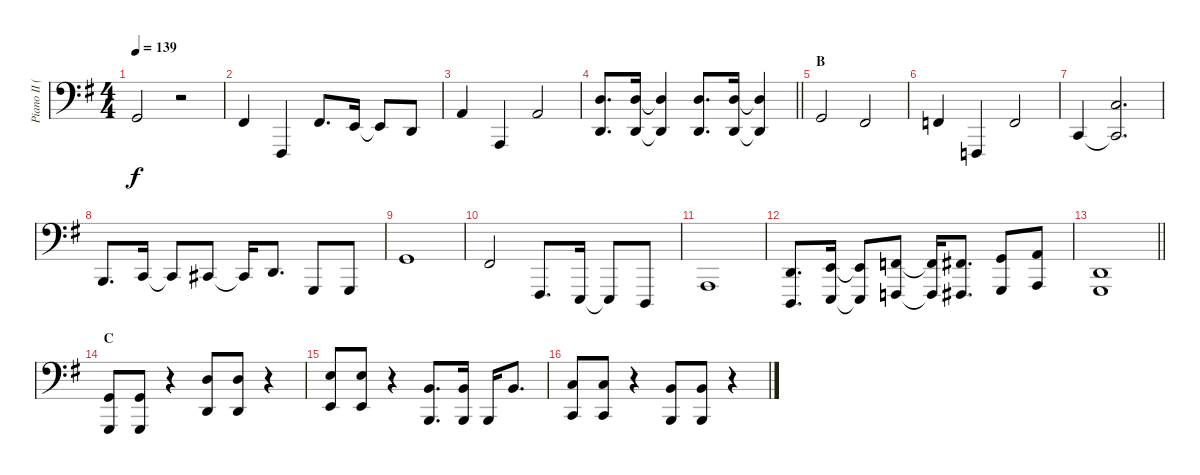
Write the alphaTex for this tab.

\track ("Piano II (Bass - Left Hand)" "Piano II (") {instrument acousticgrandpiano}
\staff {score}
\tuning (G2 D2 A1 D1) {hide}
\ts (4 4)
\tempo 139
\clef f4
\ks g
0.1.2{dy f} r.2 |
4.2.4 4.4.4 4.2.8{d} 2.2.16 2.2{t}.8 0.2.8 |
2.1.4 0.3.4 2.1.2 |
\barLineRight lightlight
(7.1 0.2).8{d} (7.1 0.2).16 (7.1{t} 0.2{t}).4 (7.1 0.2).8{d} (7.1 0.2).16 (7.1{t} 0.2{t}).4 |
\section ("" "B")
0.1.2 4.2.2 |
3.2.4 3.4.4 3.2.2 |
3.3.4 (5.1 3.3{t}).2{d} |
2.3.8{d} 3.3.16 3.3{t}.8 4.3.8 4.3{t}.16 0.2.8{d} 5.4.8 5.4.8 |
0.1.1 |
4.2.2 4.4.8{d} 2.4.16 2.4{t}.8 0.4.8 |
0.3.1 |
(0.2 0.4).8{d} (2.2 2.4).16 (2.2{t} 2.4{t}).8 (3.2 3.4).8 (3.2{t} 3.4{t}).16 (4.2 4.4).8{d} (0.1 5.4).8 (2.1 0.3).8 |
\barLineRight lightlight
(0.2 5.4).1 |
\section ("" "C")
(0.1 5.4).8 (0.1 5.4).8 r.4 (7.1 0.2).8 (7.1 0.2).8 r.4 |
(9.1 2.2).8 (9.1 2.2).8 r.4 (4.1 2.3).8{d} (4.1 2.3).16 2.3.16 4.1.8{d} |
(5.1 3.3).8 (5.1 3.3).8 r.4 (4.1 2.3).8 (4.1 2.3).8 r.4
